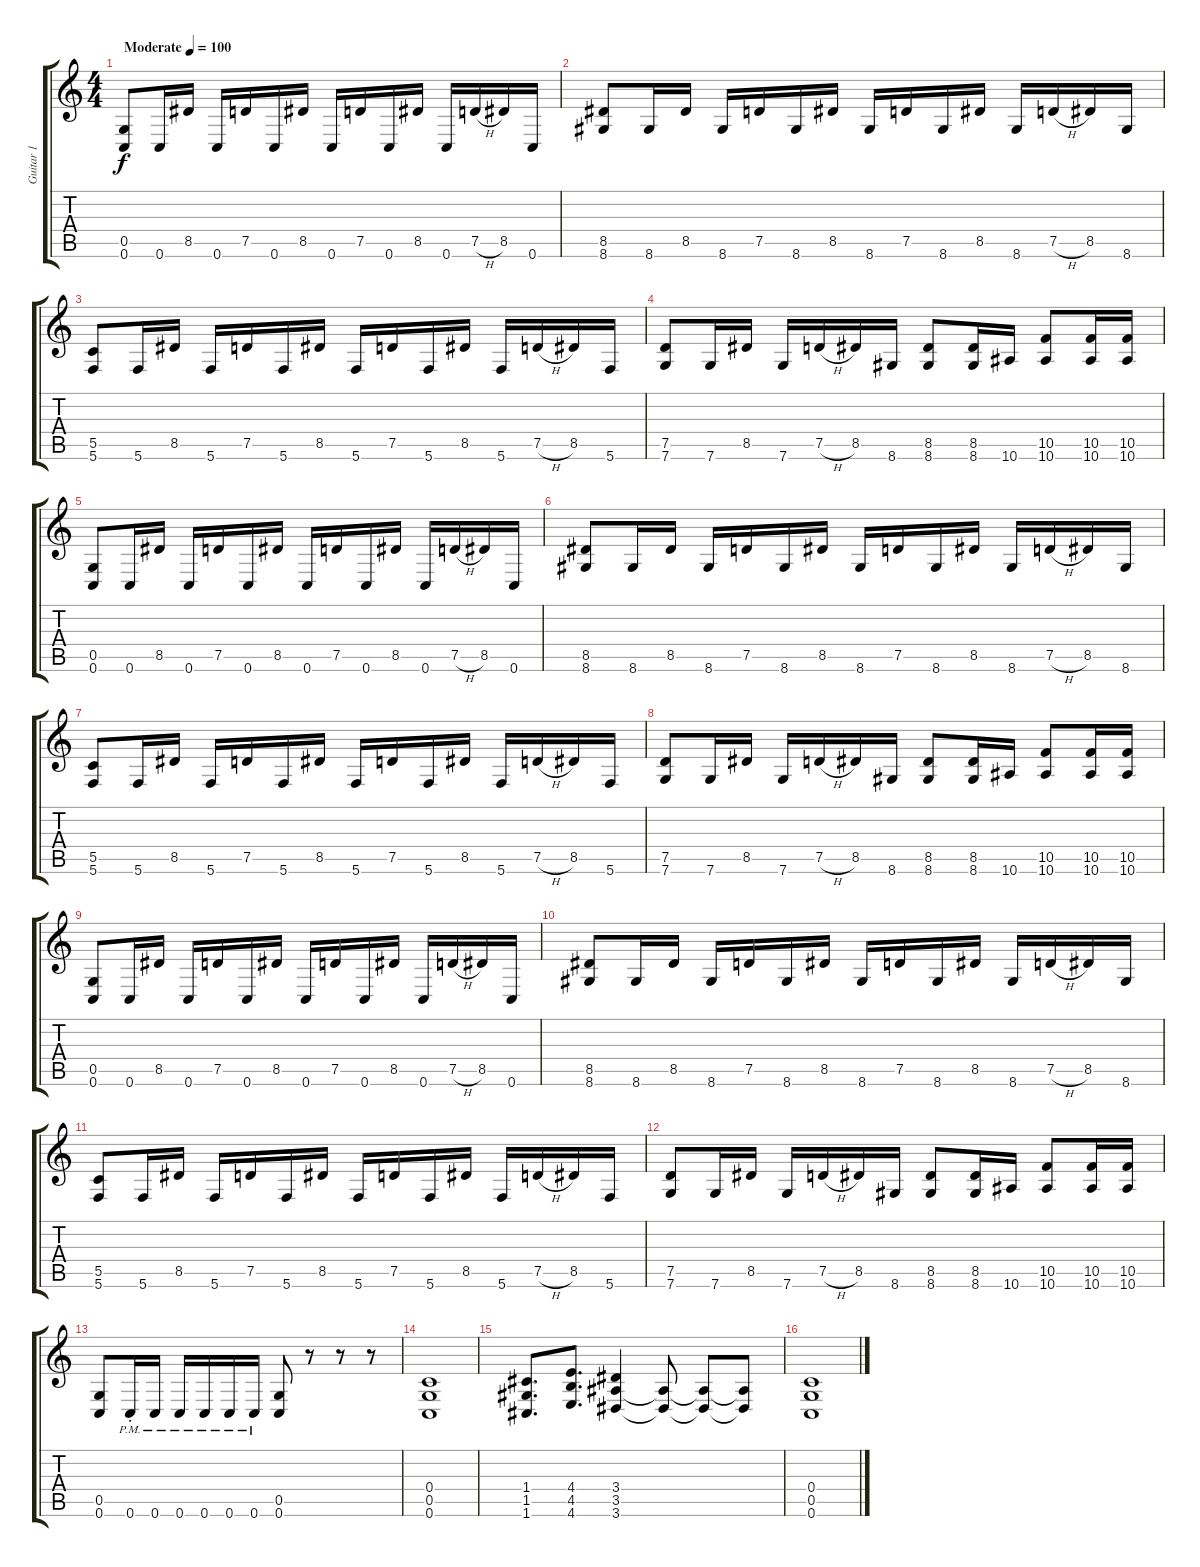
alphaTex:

\track ("Guitar 1" "Guitar 1") {instrument distortionguitar}
\staff {score tabs}
\tuning (D4 A3 F3 C3 G2 C2) {hide}
\ts (4 4)
\tempo (100 "Moderate")
\clef g2
\ks c
(0.5 0.6).8{dy f instrument distortionguitar} 0.6.16 8.5.16 0.6.16 7.5.16 0.6.16 8.5.16 0.6.16 7.5.16 0.6.16 8.5.16 0.6.16 7.5{h}.16 8.5.16 0.6.16 |
(8.5 8.6).8 8.6.16 8.5.16 8.6.16 7.5.16 8.6.16 8.5.16 8.6.16 7.5.16 8.6.16 8.5.16 8.6.16 7.5{h}.16 8.5.16 8.6.16 |
(5.5 5.6).8 5.6.16 8.5.16 5.6.16 7.5.16 5.6.16 8.5.16 5.6.16 7.5.16 5.6.16 8.5.16 5.6.16 7.5{h}.16 8.5.16 5.6.16 |
(7.5 7.6).8 7.6.16 8.5.16 7.6.16 7.5{h}.16 8.5.16 8.6.16 (8.5 8.6).8 (8.5 8.6).16 10.6.16 (10.5 10.6).8 (10.5 10.6).16 (10.5 10.6).16 |
(0.5 0.6).8 0.6.16 8.5.16 0.6.16 7.5.16 0.6.16 8.5.16 0.6.16 7.5.16 0.6.16 8.5.16 0.6.16 7.5{h}.16 8.5.16 0.6.16 |
(8.5 8.6).8 8.6.16 8.5.16 8.6.16 7.5.16 8.6.16 8.5.16 8.6.16 7.5.16 8.6.16 8.5.16 8.6.16 7.5{h}.16 8.5.16 8.6.16 |
(5.5 5.6).8 5.6.16 8.5.16 5.6.16 7.5.16 5.6.16 8.5.16 5.6.16 7.5.16 5.6.16 8.5.16 5.6.16 7.5{h}.16 8.5.16 5.6.16 |
(7.5 7.6).8 7.6.16 8.5.16 7.6.16 7.5{h}.16 8.5.16 8.6.16 (8.5 8.6).8 (8.5 8.6).16 10.6.16 (10.5 10.6).8 (10.5 10.6).16 (10.5 10.6).16 |
(0.5 0.6).8 0.6.16 8.5.16 0.6.16 7.5.16 0.6.16 8.5.16 0.6.16 7.5.16 0.6.16 8.5.16 0.6.16 7.5{h}.16 8.5.16 0.6.16 |
(8.5 8.6).8 8.6.16 8.5.16 8.6.16 7.5.16 8.6.16 8.5.16 8.6.16 7.5.16 8.6.16 8.5.16 8.6.16 7.5{h}.16 8.5.16 8.6.16 |
(5.5 5.6).8 5.6.16 8.5.16 5.6.16 7.5.16 5.6.16 8.5.16 5.6.16 7.5.16 5.6.16 8.5.16 5.6.16 7.5{h}.16 8.5.16 5.6.16 |
(7.5 7.6).8 7.6.16 8.5.16 7.6.16 7.5{h}.16 8.5.16 8.6.16 (8.5 8.6).8 (8.5 8.6).16 10.6.16 (10.5 10.6).8 (10.5 10.6).16 (10.5 10.6).16 |
(0.5 0.6).8 0.6{pm st}.16 0.6{pm}.16 0.6{pm}.16 0.6{pm}.16 0.6{pm}.16 0.6{pm}.16 (0.5 0.6).8 r.8 r.8 r.8 |
(0.4 0.5 0.6).1 |
(1.4 1.5 1.6).8{d} (4.4 4.5 4.6).8{d} (3.4 3.5 3.6).4 (3.5{t} 3.6{t}).8 (3.5{t} 3.6{t}).8 (3.5{t} 3.6{t}).8 |
(0.4 0.5 0.6).1
